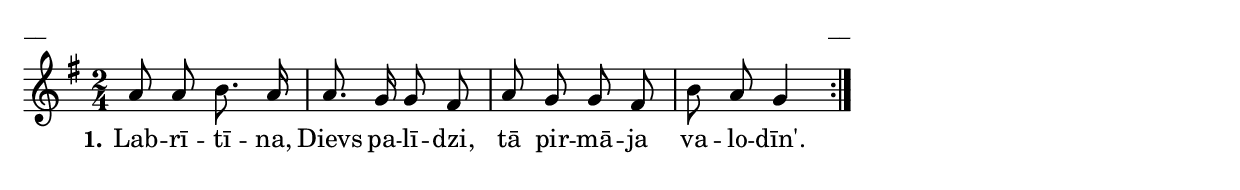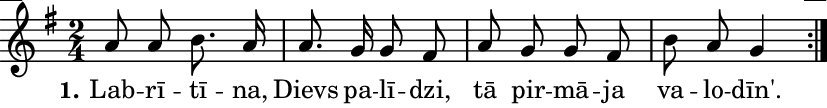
\version "2.13.18"
#(ly:set-option 'crop #t)

%\header {
%    title = "Labrītīna, Dievs palīdzi"
%}
%#(set-global-staff-size 18)
\paper {
line-width = 14\cm
left-margin = 0.4\cm
between-system-padding = 0.1\cm
between-system-space = 0.1\cm
}
\layout {
indent = #0
ragged-last = ##f
}


voiceA = \relative c' {
\clef "treble"
\key g \major
\time 2/4
\repeat volta 2 {
a'8 a b8. a16 | a8. g16 g8 fis | a8 g g fis | b8 a g4
}
} 

lyricA = \lyricmode {
\set stanza = #"1." Lab -- rī -- tī -- na, Dievs pa -- lī -- dzi, tā pir -- mā -- ja va -- lo -- dīn'.
}

fullScore = <<
\new Staff {
<<
\new Voice = "voiceA" { \oneVoice \autoBeamOff \voiceA }
\new Lyrics \lyricsto "voiceA" \lyricA
>>
}
>>

\score {
\fullScore
\header { piece = "__" opus = "__" }
}
\markup { \with-color #(x11-color 'white) \sans \smaller "__" }
\score {
\unfoldRepeats
\fullScore
\midi {
\context { \Staff \remove "Staff_performer" }
\context { \Voice \consists "Staff_performer" }
}
}



